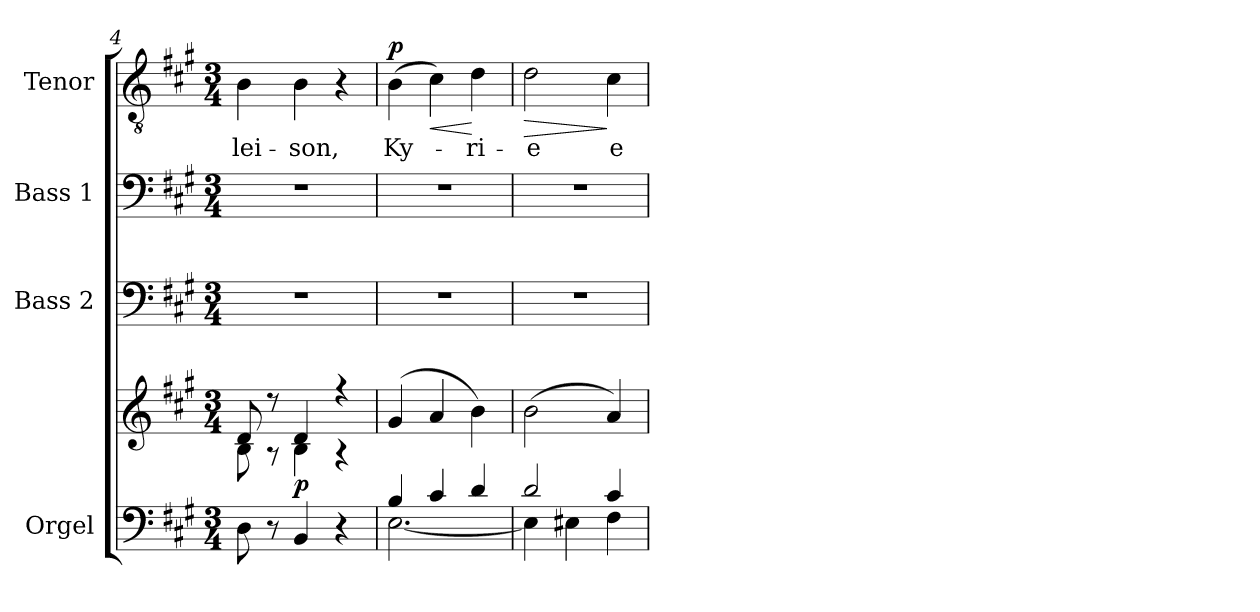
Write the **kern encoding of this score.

**kern	**kern	**dynam	**kern	**kern	**kern	**text	**dynam
*part4	*part4	*part4	*part3	*part2	*part1	*part1	*part1
*staff5	*staff4	*staff4/5	*staff3	*staff2	*staff1	*staff1	*staff1
*I"Orgel	*	*	*I"Bass 2	*I"Bass 1	*I"Tenor	*	*
*I'Org.	*	*	*I'B2.	*I'B1.	*I'T.	*	*
*clefF4	*clefG2	*	*clefF4	*clefF4	*clefGv2	*	*
*k[f#c#g#]	*k[f#c#g#]	*	*k[f#c#g#]	*k[f#c#g#]	*k[f#c#g#]	*	*
*A:	*A:	*	*A:	*A:	*A:	*	*
*M3/4	*M3/4	*	*M3/4	*M3/4	*M3/4	*	*
=4	=4	=4	=4	=4	=4	=4	=4
*	*^	*	*	*	*	*	*
!	!	!	!	!	!	!	!LO:LY:b	!
8D\	8d/	8B\	.	2.r	2.r	4B\	-lei-	.
8r	8r	8r	.	.	.	.	.	.
!	!	!	!LO:DY:b	!	!	!	!LO:LY:b	!
4BB/	4d/	4B\	p	.	.	4B\	-son,	.
4r	4r	4r	.	.	.	4r	.	.
=5	=5	=5	=5	=5	=5	=5	=5	=5
*^	*	*	*	*	*	*	*	*
!	!	!	!	!	!	!	!	!LO:LY:b	!LO:DY:a
*	*	*v	*v	*	*	*	*	*	*
4B/	[<2.E\	(4g#/	.	2.r	2.r	(>4B\	Ky-	p
!	!	!	!	!	!	!	!	!LO:HP:b
4c#/	.	4a/	.	.	.	4c#\)	.	<
!	!	!	!	!	!	!	!LO:LY:b	!
4d/	.	4b\)	.	.	.	4d\	-ri-	[
=6	=6	=6	=6	=6	=6	=6	=6	=6
!	!	!	!	!	!	!	!LO:LY:b	!LO:HP:b
2d/	4E\]	(>2b\	.	2.r	2.r	2d\	-e	>
.	4E#X\	.	.	.	.	.	.	.
!	!	!	!	!	!	!	!LO:LY:b	!
4c#/	4F#\	4a/)	.	.	.	4c#\	e-	]
*v	*v	*	*	*	*	*	*	*
=	=	=	=	=	=	=	=
*-	*-	*-	*-	*-	*-	*-	*-
